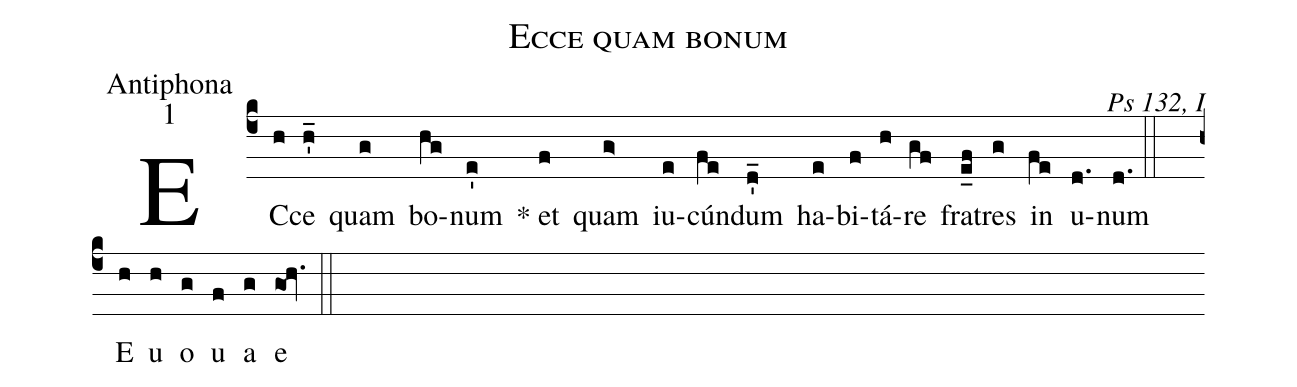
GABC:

name:Ecce quam bonum;
office-part:Antiphona;
mode:1;
commentary:Ps 132, I;
%%
(c4)EC(h)ce(h_') quam(g) bo-(hg)num(e') * et(f) quam(g>) iu-(e)cún(fe)dum(d_') ha-(e)bi(f)tá-(h)re(gf) fra(e_f)tres(g) in(fe) u-(d.)num(d.) (::) ()E(h) u(h) o(g) u(f) a(g) e(go@hv.) (::)
